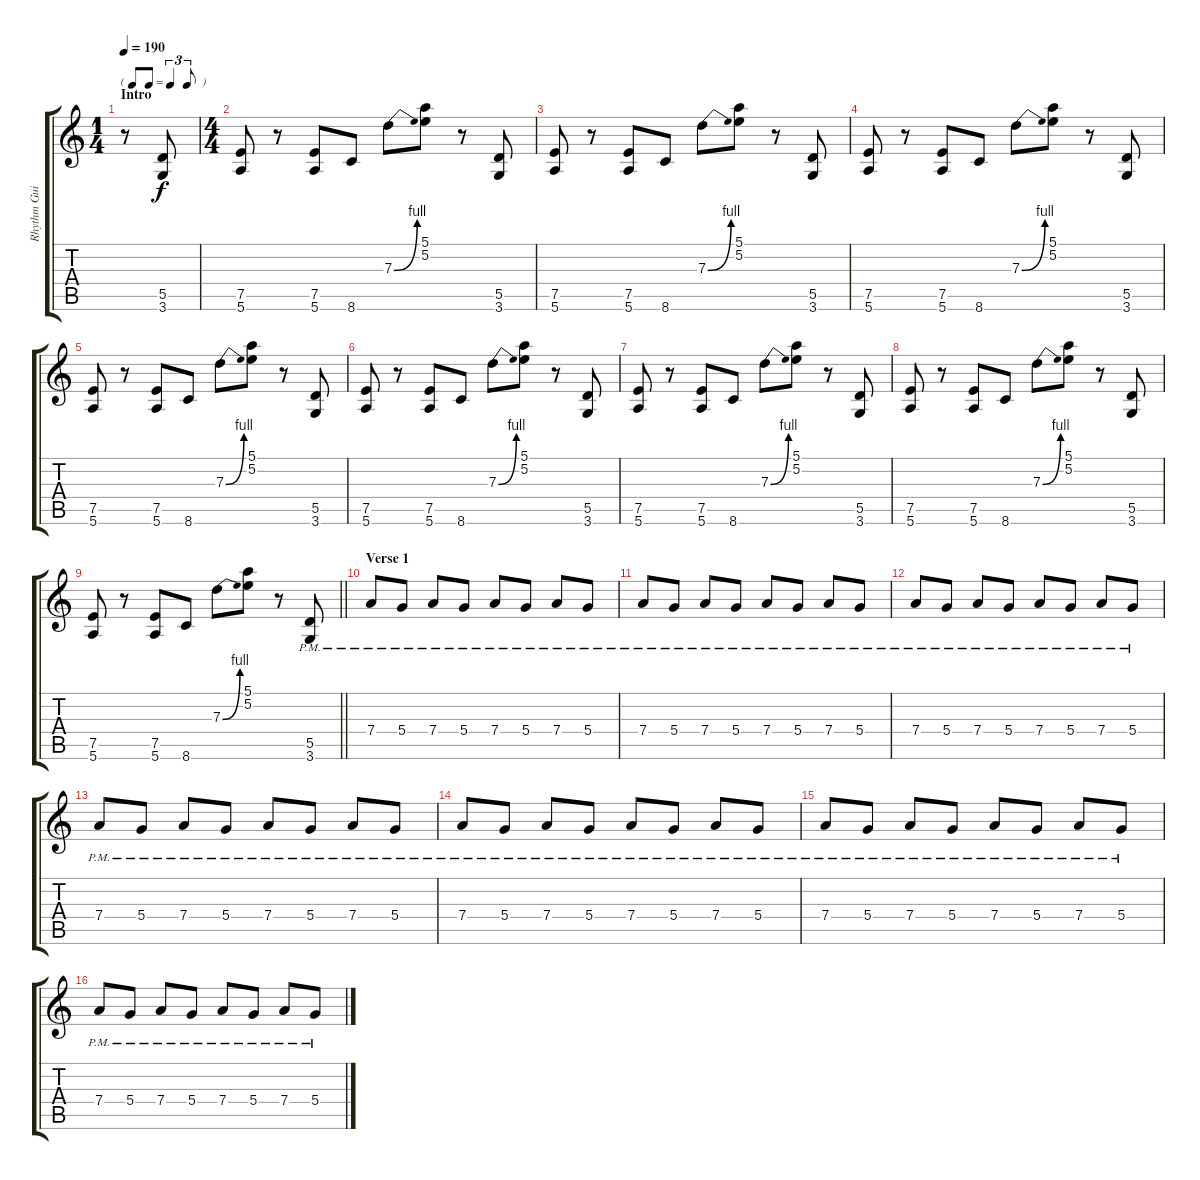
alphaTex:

\track ("Rhythm Guitar right" "Rhythm Gui") {instrument overdrivenguitar}
\staff {score tabs}
\tuning (E4 B3 G3 D3 A2 E2) {hide}
\ts (1 4)
\tf triplet8th
\section ("" "Intro")
\tempo 190
\clef g2
\ks c
r.8{dy f instrument overdrivenguitar} (5.5 3.6).8 |
\ts (4 4)
(7.5 5.6).8 r.8 (7.5 5.6).8 8.6.8 7.3{be (bend 0 0 60 4)}.8 (5.1 5.2).8 r.8 (5.5 3.6).8 |
(7.5 5.6).8 r.8 (7.5 5.6).8 8.6.8 7.3{be (bend 0 0 60 4)}.8 (5.1 5.2).8 r.8 (5.5 3.6).8 |
(7.5 5.6).8 r.8 (7.5 5.6).8 8.6.8 7.3{be (bend 0 0 60 4)}.8 (5.1 5.2).8 r.8 (5.5 3.6).8 |
(7.5 5.6).8 r.8 (7.5 5.6).8 8.6.8 7.3{be (bend 0 0 60 4)}.8 (5.1 5.2).8 r.8 (5.5 3.6).8 |
(7.5 5.6).8 r.8 (7.5 5.6).8 8.6.8 7.3{be (bend 0 0 60 4)}.8 (5.1 5.2).8 r.8 (5.5 3.6).8 |
(7.5 5.6).8 r.8 (7.5 5.6).8 8.6.8 7.3{be (bend 0 0 60 4)}.8 (5.1 5.2).8 r.8 (5.5 3.6).8 |
(7.5 5.6).8 r.8 (7.5 5.6).8 8.6.8 7.3{be (bend 0 0 60 4)}.8 (5.1 5.2).8 r.8 (5.5 3.6).8 |
\barLineRight lightlight
(7.5 5.6).8 r.8 (7.5 5.6).8 8.6.8 7.3{be (bend 0 0 60 4)}.8 (5.1 5.2).8 r.8 (5.5{pm} 3.6{pm}).8 |
\section ("" "Verse 1")
7.4{pm}.8 5.4{pm}.8 7.4{pm}.8 5.4{pm}.8 7.4{pm}.8 5.4{pm}.8 7.4{pm}.8 5.4{pm}.8 |
7.4{pm}.8 5.4{pm}.8 7.4{pm}.8 5.4{pm}.8 7.4{pm}.8 5.4{pm}.8 7.4{pm}.8 5.4{pm}.8 |
7.4{pm}.8 5.4{pm}.8 7.4{pm}.8 5.4{pm}.8 7.4{pm}.8 5.4{pm}.8 7.4{pm}.8 5.4{pm}.8 |
7.4{pm}.8 5.4{pm}.8 7.4{pm}.8 5.4{pm}.8 7.4{pm}.8 5.4{pm}.8 7.4{pm}.8 5.4{pm}.8 |
7.4{pm}.8 5.4{pm}.8 7.4{pm}.8 5.4{pm}.8 7.4{pm}.8 5.4{pm}.8 7.4{pm}.8 5.4{pm}.8 |
7.4{pm}.8 5.4{pm}.8 7.4{pm}.8 5.4{pm}.8 7.4{pm}.8 5.4{pm}.8 7.4{pm}.8 5.4{pm}.8 |
7.4{pm}.8 5.4{pm}.8 7.4{pm}.8 5.4{pm}.8 7.4{pm}.8 5.4{pm}.8 7.4{pm}.8 5.4{pm}.8
